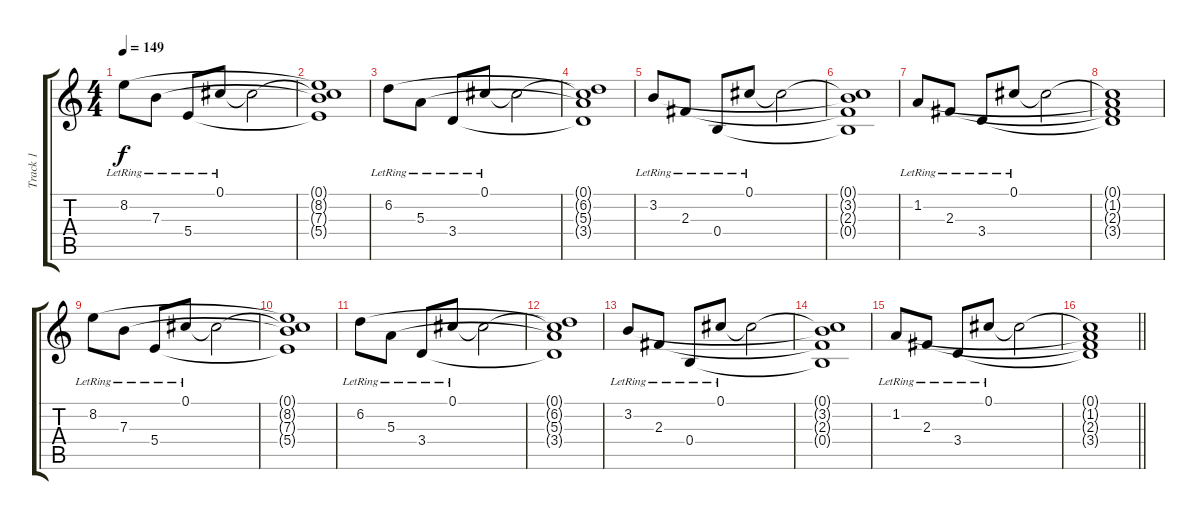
\track ("Track 1" "Track 1") {instrument distortionguitar}
\staff {score tabs}
\tuning (Db4 Ab3 E3 B2 Gb2 B1) {hide}
\ts (4 4)
\tempo 149
\clef g2
\ks c
8.2{lr}.8{dy f} 7.3{lr}.8 5.4{lr}.8 0.1{lr}.8 0.1{t}.2 |
(0.1{t} 8.2{t} 7.3{t} 5.4{t}).1 |
6.2{lr}.8 5.3{lr}.8 3.4{lr}.8 0.1{lr}.8 0.1{t}.2 |
(0.1{t} 6.2{t} 5.3{t} 3.4{t}).1 |
3.2{lr}.8 2.3{lr}.8 0.4{lr}.8 0.1{lr}.8 0.1{t}.2 |
(0.1{t} 3.2{t} 2.3{t} 0.4{t}).1 |
1.2{lr}.8 2.3{lr}.8 3.4{lr}.8 0.1{lr}.8 0.1{t}.2 |
(0.1{t} 1.2{t} 2.3{t} 3.4{t}).1 |
8.2{lr}.8 7.3{lr}.8 5.4{lr}.8 0.1{lr}.8 0.1{t}.2 |
(0.1{t} 8.2{t} 7.3{t} 5.4{t}).1 |
6.2{lr}.8 5.3{lr}.8 3.4{lr}.8 0.1{lr}.8 0.1{t}.2 |
(0.1{t} 6.2{t} 5.3{t} 3.4{t}).1 |
3.2{lr}.8 2.3{lr}.8 0.4{lr}.8 0.1{lr}.8 0.1{t}.2 |
(0.1{t} 3.2{t} 2.3{t} 0.4{t}).1 |
1.2{lr}.8 2.3{lr}.8 3.4{lr}.8 0.1{lr}.8 0.1{t}.2 |
\barLineRight lightlight
(0.1{t} 1.2{t} 2.3{t} 3.4{t}).1
